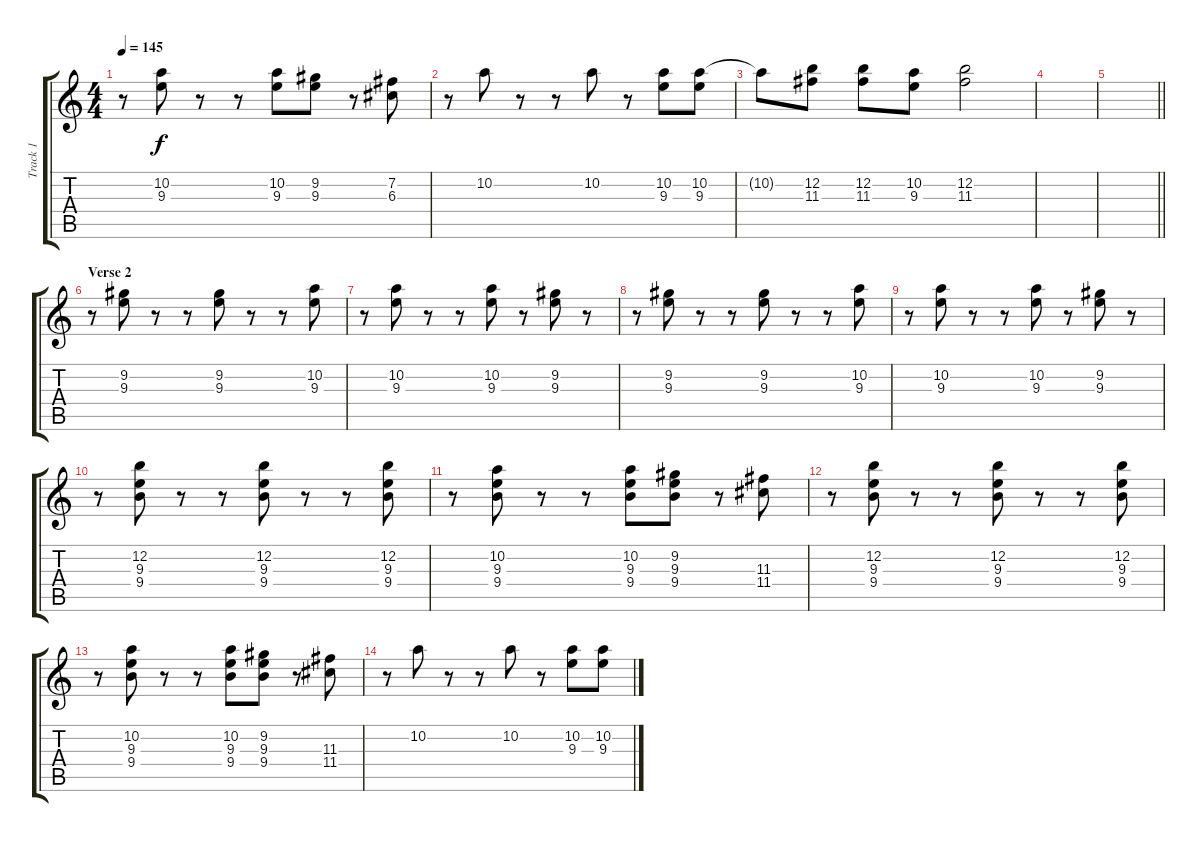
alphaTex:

\track ("Track 1" "Track 1") {instrument distortionguitar}
\staff {score tabs}
\tuning (E4 B3 G3 D3 A2 E2) {hide}
\ts (4 4)
\tempo 145
\clef g2
\ks c
r.8{dy f} (10.2 9.3).8 r.8 r.8 (10.2 9.3).8 (9.2 9.3).8 r.8 (7.2 6.3).8 |
r.8 10.2.8 r.8 r.8 10.2.8 r.8 (10.2 9.3).8 (10.2 9.3).8 |
10.2{t}.8 (12.2 11.3).8 (12.2 11.3).8 (10.2 9.3).8 (12.2 11.3).2 |
|
\barLineRight lightlight
|
\section ("" "Verse 2")
r.8 (9.2 9.3).8 r.8 r.8 (9.2 9.3).8 r.8 r.8 (10.2 9.3).8 |
r.8 (10.2 9.3).8 r.8 r.8 (10.2 9.3).8 r.8 (9.2 9.3).8 r.8 |
r.8 (9.2 9.3).8 r.8 r.8 (9.2 9.3).8 r.8 r.8 (10.2 9.3).8 |
r.8 (10.2 9.3).8 r.8 r.8 (10.2 9.3).8 r.8 (9.2 9.3).8 r.8 |
r.8 (12.2 9.3 9.4).8 r.8 r.8 (12.2 9.3 9.4).8 r.8 r.8 (12.2 9.3 9.4).8 |
r.8 (10.2 9.3 9.4).8 r.8 r.8 (10.2 9.3 9.4).8 (9.2 9.3 9.4).8 r.8 (11.3 11.4).8 |
r.8 (12.2 9.3 9.4).8 r.8 r.8 (12.2 9.3 9.4).8 r.8 r.8 (12.2 9.3 9.4).8 |
r.8 (10.2 9.3 9.4).8 r.8 r.8 (10.2 9.3 9.4).8 (9.2 9.3 9.4).8 r.8 (11.3 11.4).8 |
r.8 10.2.8 r.8 r.8 10.2.8 r.8 (10.2 9.3).8 (10.2 9.3).8
